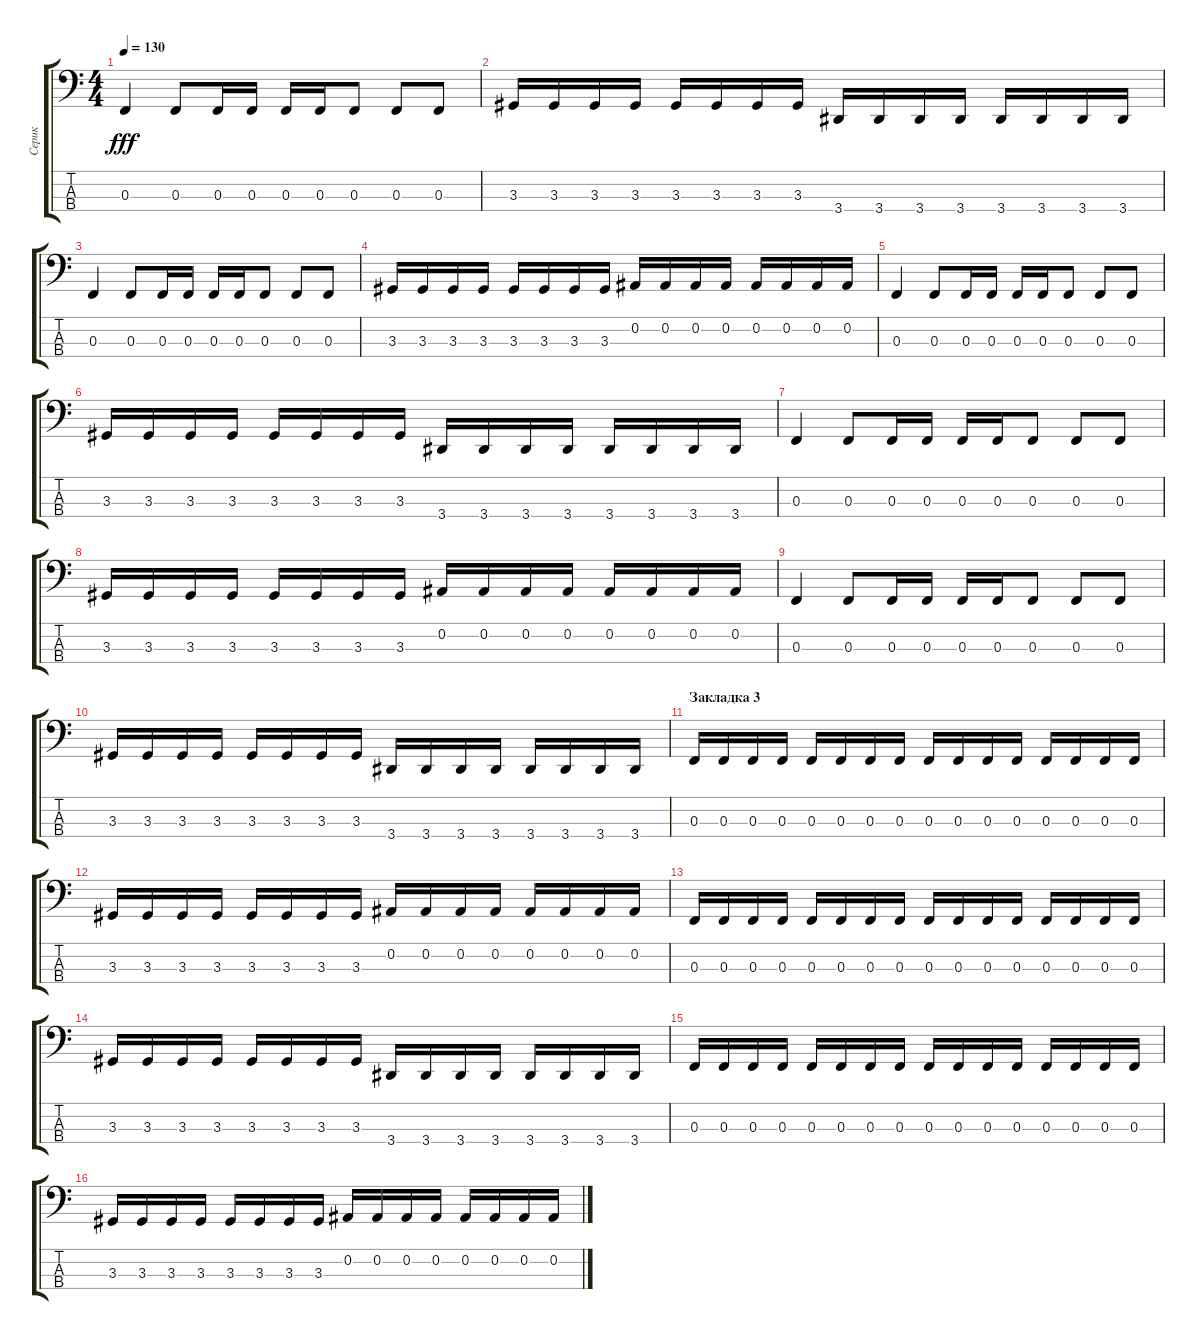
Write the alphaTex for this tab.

\track ("Серик" "Серик") {instrument electricbassfinger}
\staff {score tabs}
\tuning (Eb2 Bb1 F1 C1) {hide}
\ts (4 4)
\tempo 130
\clef f4
\ks c
0.3.4{dy fff} 0.3.8 0.3.16 0.3.16 0.3.16 0.3.16 0.3.8 0.3.8 0.3.8 |
3.3.16 3.3.16 3.3.16 3.3.16 3.3.16 3.3.16 3.3.16 3.3.16 3.4.16 3.4.16 3.4.16 3.4.16 3.4.16 3.4.16 3.4.16 3.4.16 |
0.3.4 0.3.8 0.3.16 0.3.16 0.3.16 0.3.16 0.3.8 0.3.8 0.3.8 |
3.3.16 3.3.16 3.3.16 3.3.16 3.3.16 3.3.16 3.3.16 3.3.16 0.2.16 0.2.16 0.2.16 0.2.16 0.2.16 0.2.16 0.2.16 0.2.16 |
0.3.4 0.3.8 0.3.16 0.3.16 0.3.16 0.3.16 0.3.8 0.3.8 0.3.8 |
3.3.16 3.3.16 3.3.16 3.3.16 3.3.16 3.3.16 3.3.16 3.3.16 3.4.16 3.4.16 3.4.16 3.4.16 3.4.16 3.4.16 3.4.16 3.4.16 |
0.3.4 0.3.8 0.3.16 0.3.16 0.3.16 0.3.16 0.3.8 0.3.8 0.3.8 |
3.3.16 3.3.16 3.3.16 3.3.16 3.3.16 3.3.16 3.3.16 3.3.16 0.2.16 0.2.16 0.2.16 0.2.16 0.2.16 0.2.16 0.2.16 0.2.16 |
0.3.4 0.3.8 0.3.16 0.3.16 0.3.16 0.3.16 0.3.8 0.3.8 0.3.8 |
3.3.16 3.3.16 3.3.16 3.3.16 3.3.16 3.3.16 3.3.16 3.3.16 3.4.16 3.4.16 3.4.16 3.4.16 3.4.16 3.4.16 3.4.16 3.4.16 |
\section ("" "Закладка 3")
0.3.16 0.3.16 0.3.16 0.3.16 0.3.16 0.3.16 0.3.16 0.3.16 0.3.16 0.3.16 0.3.16 0.3.16 0.3.16 0.3.16 0.3.16 0.3.16 |
3.3.16 3.3.16 3.3.16 3.3.16 3.3.16 3.3.16 3.3.16 3.3.16 0.2.16 0.2.16 0.2.16 0.2.16 0.2.16 0.2.16 0.2.16 0.2.16 |
0.3.16 0.3.16 0.3.16 0.3.16 0.3.16 0.3.16 0.3.16 0.3.16 0.3.16 0.3.16 0.3.16 0.3.16 0.3.16 0.3.16 0.3.16 0.3.16 |
3.3.16 3.3.16 3.3.16 3.3.16 3.3.16 3.3.16 3.3.16 3.3.16 3.4.16 3.4.16 3.4.16 3.4.16 3.4.16 3.4.16 3.4.16 3.4.16 |
0.3.16 0.3.16 0.3.16 0.3.16 0.3.16 0.3.16 0.3.16 0.3.16 0.3.16 0.3.16 0.3.16 0.3.16 0.3.16 0.3.16 0.3.16 0.3.16 |
3.3.16 3.3.16 3.3.16 3.3.16 3.3.16 3.3.16 3.3.16 3.3.16 0.2.16 0.2.16 0.2.16 0.2.16 0.2.16 0.2.16 0.2.16 0.2.16
